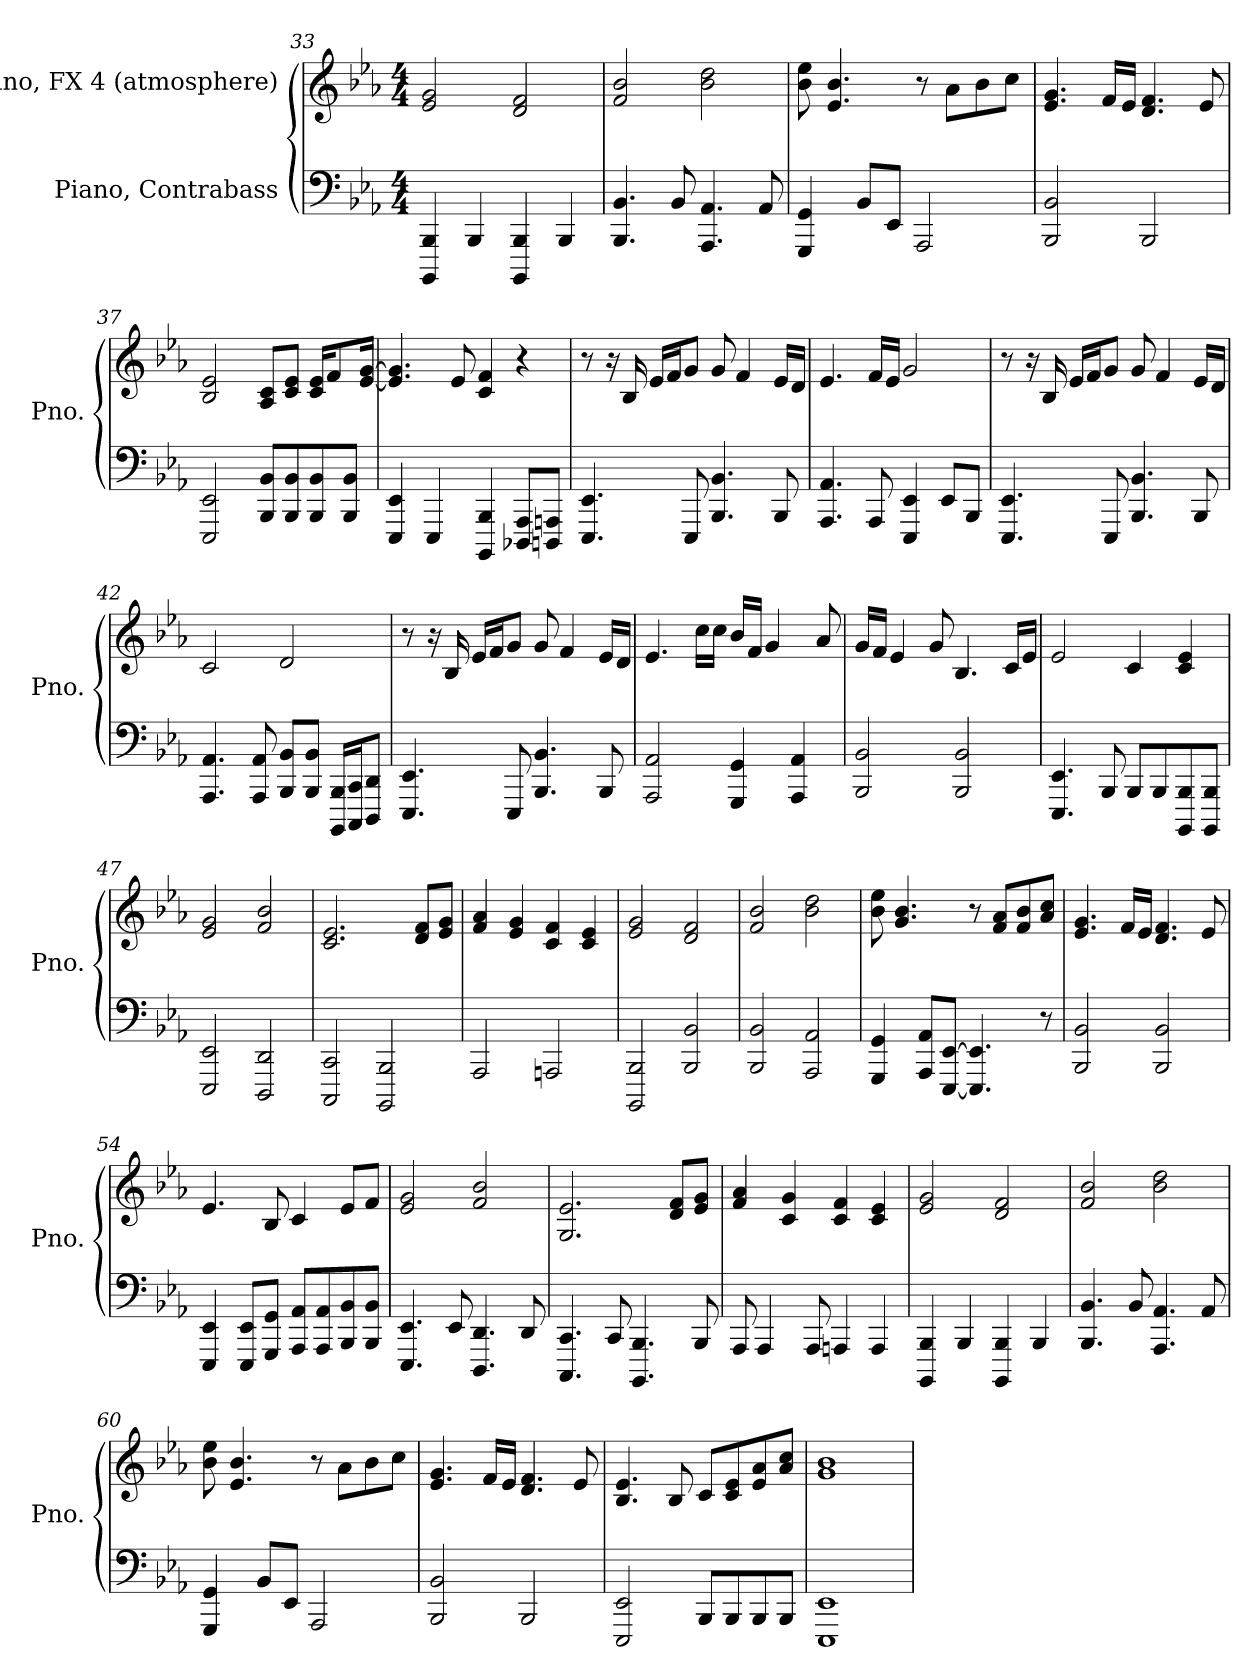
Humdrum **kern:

**kern	**kern
*part2	*part1
*staff2	*staff1
*I"Piano, Contrabass	*I"Piano, FX 4 (atmosphere)
*I'Pno.	*I'Pno.
*clefF4	*clefG2
*k[b-e-a-]	*k[b-e-a-]
*M4/4	*M4/4
=33	=33
4BBBB-/ 4BBB-/	2e-/ 2g/
4BBB-/	.
4BBBB-/ 4BBB-/	2d/ 2f/
4BBB-/	.
=34	=34
4.BBB-/ 4.BB-/	2f/ 2b-/
8BB-/	.
4.AAA-/ 4.AA-/	2b-\ 2dd\
8AA-/	.
=35	=35
4GGG/ 4GG/	8b-\ 8ee-\
.	4.e-/ 4.b-/
8BB-/L	.
8EE-/J	.
2AAA-/	8r
.	8a-\L
.	8b-\
.	8cc\J
!!LO:LB:g=z
=36	=36
2BBB-/ 2BB-/	4.e-/ 4.g/
.	16f/LL
.	16e-/JJ
2BBB-/	4.d/ 4.f/
.	8e-/
=37	=37
2EEE-/ 2EE-/	2B-/ 2e-/
8BBB-/ 8BB-/L	8A-/ 8c/L
8BBB-/ 8BB-/	8c/ 8e-/J
8BBB-/ 8BB-/	16c/ 16e-/KL
.	8f/
8BBB-/ 8BB-/J	.
.	[16e-/ [16g/Jk
=38	=38
4EEE-/ 4EE-/	4.e-/] 4.g/]
4EEE-/	.
.	8e-/
4BBBB-/ 4BBB-/	4c/ 4f/
8DDD-X/ 8AAA-/L	4r
8DDDn/ 8AAAn/J	.
=39	=39
4.EEE-/ 4.EE-/	8r
.	16r
.	16B-/
.	16e-/LL
.	16f/J
8EEE-/	8g/J
4.BBB-/ 4.BB-/	8g/
.	4f/
8BBB-/	16e-/LL
.	16d/JJ
!!LO:LB:g=z
=40	=40
4.AAA-/ 4.AA-/	4.e-/
8AAA-/	16f/LL
.	16e-/JJ
4EEE-/ 4EE-/	2g/
8EE-/L	.
8BBB-/J	.
=41	=41
4.EEE-/ 4.EE-/	8r
.	16r
.	16B-/
.	16e-/LL
.	16f/J
8EEE-/	8g/J
4.BBB-/ 4.BB-/	8g/
.	4f/
8BBB-/	16e-/LL
.	16d/JJ
=42	=42
4.AAA-/ 4.AA-/	2c/
8AAA-/ 8AA-/	.
8BBB-/ 8BB-/L	2d/
8BBB-/ 8BB-/J	.
16BBBB-/ 16BBB-/LL	.
16CCC/ 16CC/J	.
8DDD/ 8DD/J	.
!!LO:LB:g=z
=43	=43
4.EEE-/ 4.EE-/	8r
.	16r
.	16B-/
.	16e-/LL
.	16f/J
8EEE-/	8g/J
4.BBB-/ 4.BB-/	8g/
.	4f/
8BBB-/	16e-/LL
.	16d/JJ
=44	=44
2AAA-/ 2AA-/	4.e-/
.	16cc\LL
.	16cc\JJ
4GGG/ 4GG/	16b-/LL
.	16f/JJ
.	4g/
4AAA-/ 4AA-/	.
.	8a-/
=45	=45
2BBB-/ 2BB-/	16g/LL
.	16f/JJ
.	4e-/
.	8g/
2BBB-/ 2BB-/	4.B-/
.	16c/LL
.	16e-/JJ
=46	=46
4.EEE-/ 4.EE-/	2e-/
8BBB-/	.
8BBB-/L	4c/
8BBB-/	.
8BBBB-/ 8BBB-/	4c/ 4e-/
8BBBB-/ 8BBB-/J	.
!!LO:LB:g=z
=47	=47
2EEE-/ 2EE-/	2e-/ 2g/
2DDD/ 2DD/	2f/ 2b-/
=48	=48
2CCC/ 2CC/	2.c/ 2.e-/
2BBBB-/ 2BBB-/	.
.	8d/ 8f/L
.	8e-/ 8g/J
=49	=49
2AAA-/	4f/ 4a-/
.	4e-/ 4g/
2AAAn/	4c/ 4f/
.	4c/ 4e-/
=50	=50
2BBBB-/ 2BBB-/	2e-/ 2g/
2BBB-/ 2BB-/	2d/ 2f/
=51	=51
2BBB-/ 2BB-/	2f/ 2b-/
2AAA-/ 2AA-/	2b-\ 2dd\
=52	=52
4GGG/ 4GG/	8b-\ 8ee-\
.	4.g/ 4.b-/
8AAA-/ 8AA-/L	.
[8EEE-/ [8EE-/J	.
4.EEE-/] 4.EE-/]	8r
.	8f/ 8a-/L
.	8f/ 8b-/
8r	8a-/ 8cc/J
=53	=53
2BBB-/ 2BB-/	4.e-/ 4.g/
.	16f/LL
.	16e-/JJ
2BBB-/ 2BB-/	4.d/ 4.f/
.	8e-/
!!LO:PB:g=z
=54	=54
4EEE-/ 4EE-/	4.e-/
8EEE-/ 8EE-/L	.
8GGG/ 8GG/J	8B-/
8AAA-/ 8AA-/L	4c/
8AAA-/ 8AA-/	.
8BBB-/ 8BB-/	8e-/L
8BBB-/ 8BB-/J	8f/J
=55	=55
4.EEE-/ 4.EE-/	2e-/ 2g/
8EE-/	.
4.DDD/ 4.DD/	2f/ 2b-/
8DD/	.
=56	=56
4.CCC/ 4.CC/	2.G/ 2.e-/
8CC/	.
4.BBBB-/ 4.BBB-/	.
.	8d/ 8f/L
8BBB-/	8e-/ 8g/J
=57	=57
8AAA-/	4f/ 4a-/
4AAA-/	.
.	4c/ 4g/
8AAA-/	.
4AAAn/	4c/ 4f/
4AAA/	4c/ 4e-/
=58	=58
4BBBB-/ 4BBB-/	2e-/ 2g/
4BBB-/	.
4BBBB-/ 4BBB-/	2d/ 2f/
4BBB-/	.
!!LO:LB:g=z
=59	=59
4.BBB-/ 4.BB-/	2f/ 2b-/
8BB-/	.
4.AAA-/ 4.AA-/	2b-\ 2dd\
8AA-/	.
=60	=60
4GGG/ 4GG/	8b-\ 8ee-\
.	4.e-/ 4.b-/
8BB-/L	.
8EE-/J	.
2AAA-/	8r
.	8a-\L
.	8b-\
.	8cc\J
=61	=61
2BBB-/ 2BB-/	4.e-/ 4.g/
.	16f/LL
.	16e-/JJ
2BBB-/	4.d/ 4.f/
.	8e-/
=62	=62
2EEE-/ 2EE-/	4.B-/ 4.e-/
.	8B-/
8BBB-/L	8c/L
8BBB-/	8c/ 8e-/
8BBB-/	8e-/ 8a-/
8BBB-/J	8a-/ 8cc/J
=63	=63
1EEE- 1EE-	1g 1b-
=	=
*-	*-
